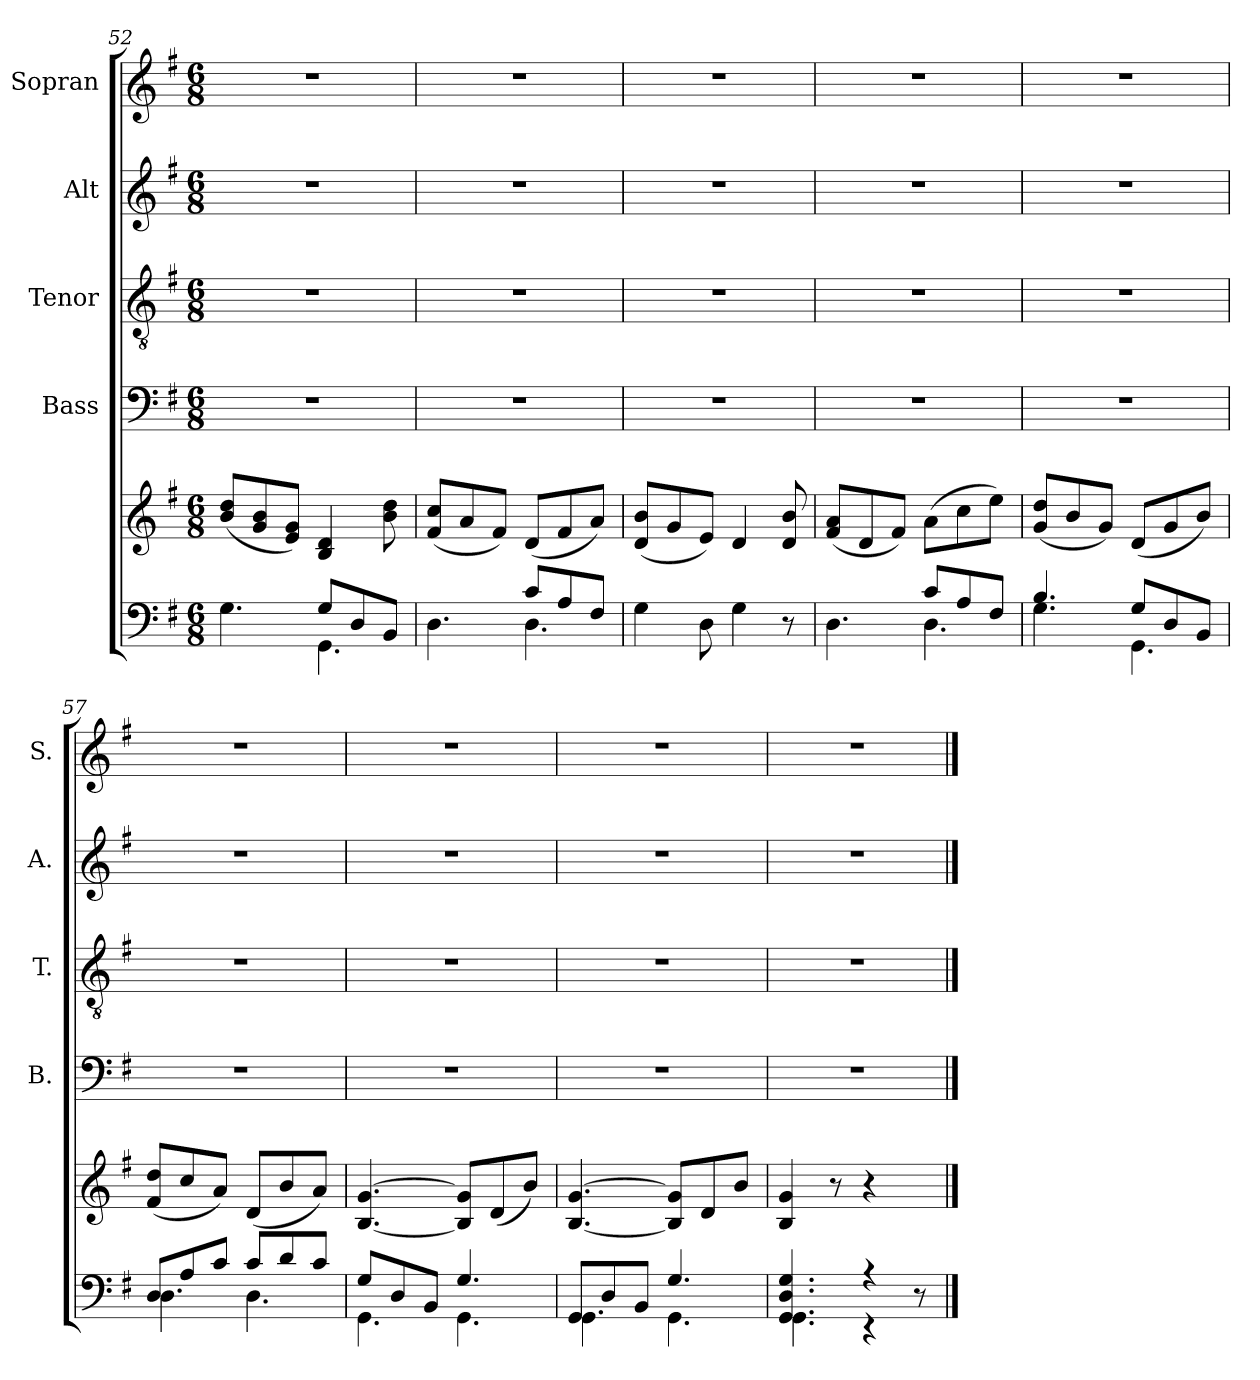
**kern	**kern	**kern	**kern	**kern	**kern
*part5	*part5	*part4	*part3	*part2	*part1
*staff6	*staff5	*staff4	*staff3	*staff2	*staff1
*	*	*I"Bass	*I"Tenor	*I"Alt	*I"Sopran
*	*	*I'B.	*I'T.	*I'A.	*I'S.
*clefF4	*clefG2	*clefF4	*clefGv2	*clefG2	*clefG2
*k[f#]	*k[f#]	*k[f#]	*k[f#]	*k[f#]	*k[f#]
*G:	*G:	*G:	*G:	*G:	*G:
*M6/8	*M6/8	*M6/8	*M6/8	*M6/8	*M6/8
=52	=52	=52	=52	=52	=52
*^	*	*	*	*	*
4.ryy	4.G\	(<8b/ 8dd/L	2.r	2.r	2.r	2.r
.	.	8g/ 8b/	.	.	.	.
.	.	8e/ 8g/J)	.	.	.	.
8G/L	4.GG\	4B/ 4d/	.	.	.	.
8D/	.	.	.	.	.	.
8BB/J	.	8b\ 8dd\	.	.	.	.
=53	=53	=53	=53	=53	=53	=53
4.ryy	4.D\	(<8f#/ 8cc/L	2.r	2.r	2.r	2.r
.	.	8a/	.	.	.	.
.	.	8f#/J)	.	.	.	.
8c/L	4.D\	(<8d/L	.	.	.	.
8A/	.	8f#/	.	.	.	.
8F#/J	.	8a/J)	.	.	.	.
*v	*v	*	*	*	*	*
!!LO:LB:g=z
=54	=54	=54	=54	=54	=54
4G\	(<8d/ 8b/L	2.r	2.r	2.r	2.r
.	8g/	.	.	.	.
8D\	8e/J)	.	.	.	.
4G\	4d/	.	.	.	.
8r	8d/ 8b/	.	.	.	.
=55	=55	=55	=55	=55	=55
*^	*	*	*	*	*
4.ryy	4.D\	(<8f#/ 8a/L	2.r	2.r	2.r	2.r
.	.	8d/	.	.	.	.
.	.	8f#/J)	.	.	.	.
8c/L	4.D\	(>8a\L	.	.	.	.
8A/	.	8cc\	.	.	.	.
8F#/J	.	8ee\J)	.	.	.	.
=56	=56	=56	=56	=56	=56	=56
4.B/	4.G\	(<8g/ 8dd/L	2.r	2.r	2.r	2.r
.	.	8b/	.	.	.	.
.	.	8g/J)	.	.	.	.
8G/L	4.GG\	(<8d/L	.	.	.	.
8D/	.	8g/	.	.	.	.
8BB/J	.	8b/J)	.	.	.	.
=57	=57	=57	=57	=57	=57	=57
8D/L	4.D\	(<8f#/ 8dd/L	2.r	2.r	2.r	2.r
8A/	.	8cc/	.	.	.	.
8c/J	.	8a/J)	.	.	.	.
8c/L	4.D\	(<8d/L	.	.	.	.
8d/	.	8b/	.	.	.	.
8c/J	.	8a/J)	.	.	.	.
=58	=58	=58	=58	=58	=58	=58
8G/L	4.GG\	[4.B/ [4.g/	2.r	2.r	2.r	2.r
8D/	.	.	.	.	.	.
8BB/J	.	.	.	.	.	.
4.G/	4.GG\	8B/] 8g/]L	.	.	.	.
.	.	(<8d/	.	.	.	.
.	.	8b/J)	.	.	.	.
=59	=59	=59	=59	=59	=59	=59
8GG/L	4.GG\	[4.B/ [4.g/	2.r	2.r	2.r	2.r
8D/	.	.	.	.	.	.
8BB/J	.	.	.	.	.	.
4.G/	4.GG\	8B/] 8g/]L	.	.	.	.
.	.	8d/	.	.	.	.
.	.	8b/J	.	.	.	.
=60	=60	=60	=60	=60	=60	=60
4.GG/ 4.D/ 4.G/	4.GG\	4B/ 4g/	2.r	2.r	2.r	2.r
.	.	8r	.	.	.	.
4r	4r	4r	.	.	.	.
8r	8ryy	8ryy	.	.	.	.
*v	*v	*	*	*	*	*
==	==	==	==	==	==
*-	*-	*-	*-	*-	*-
